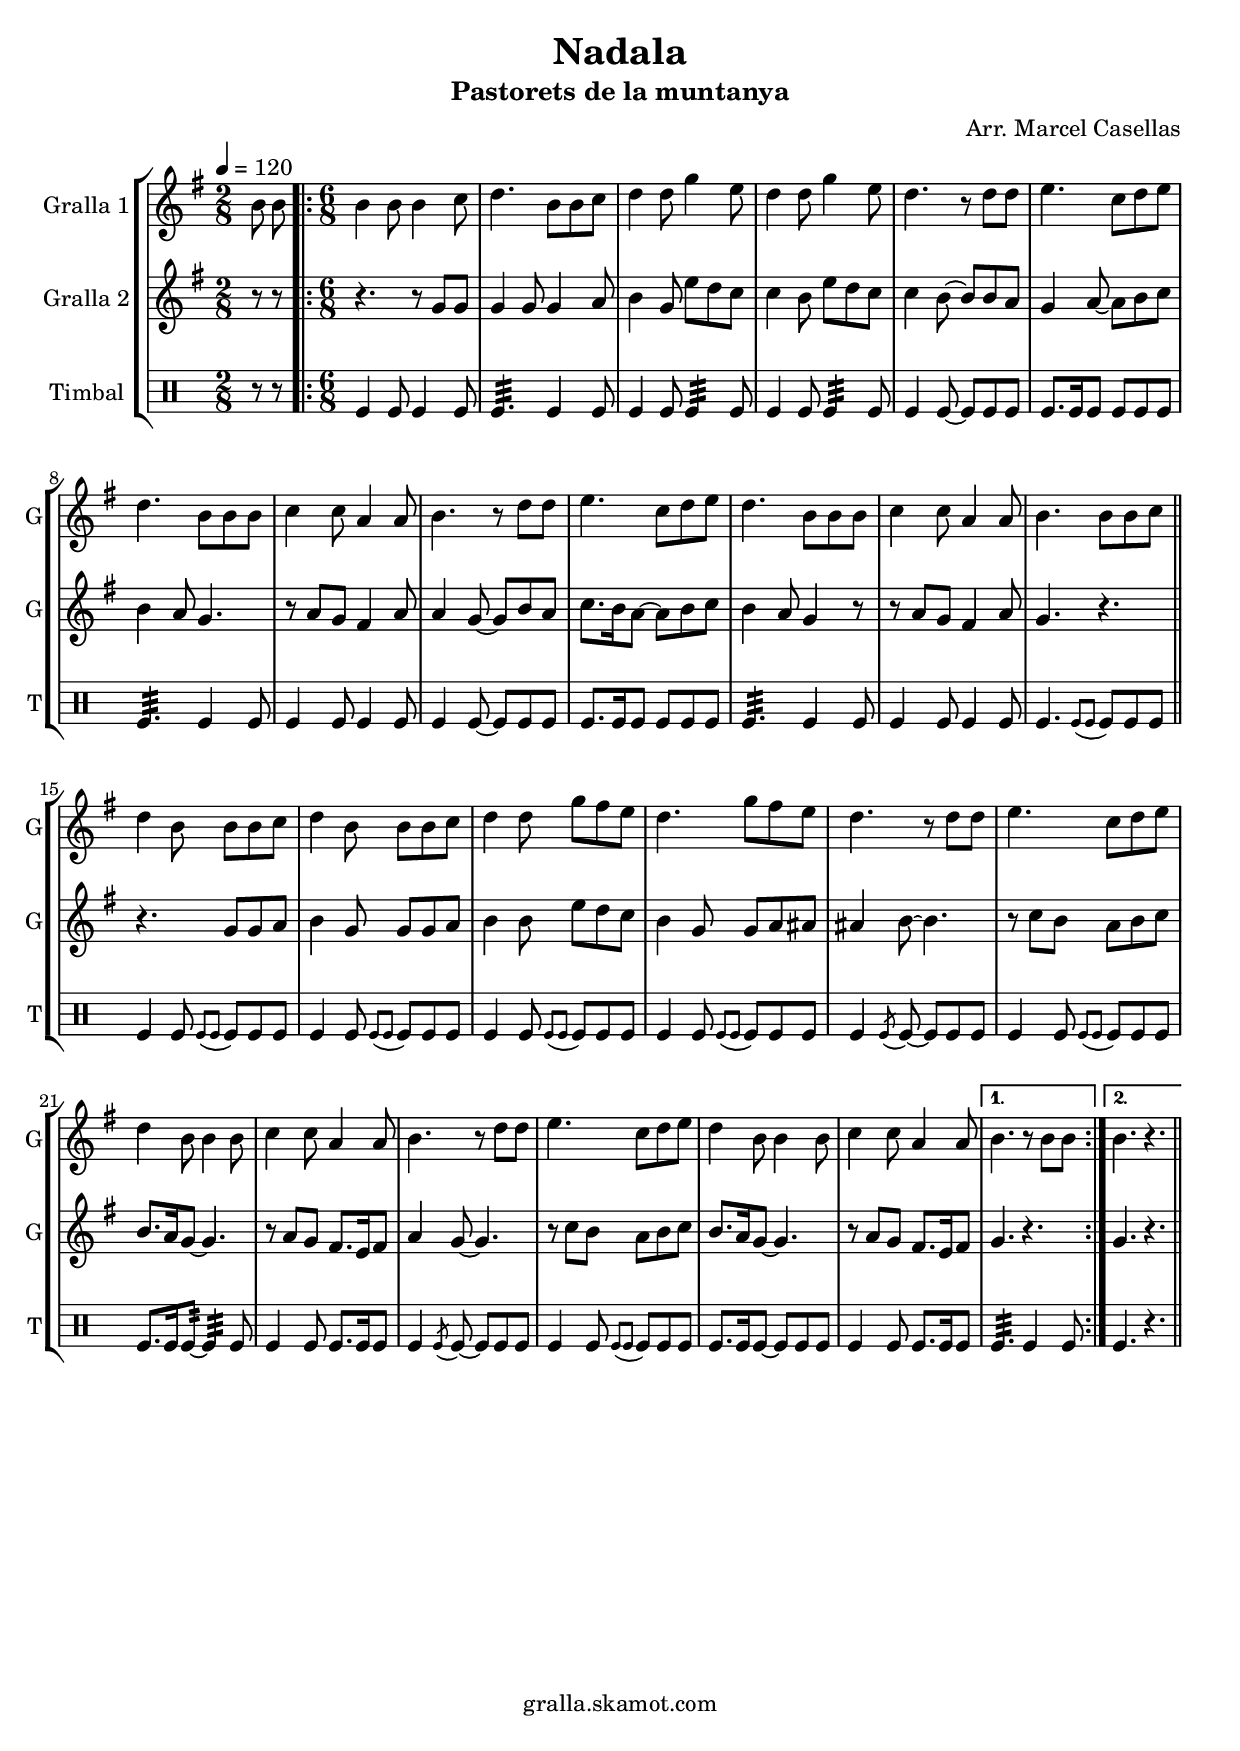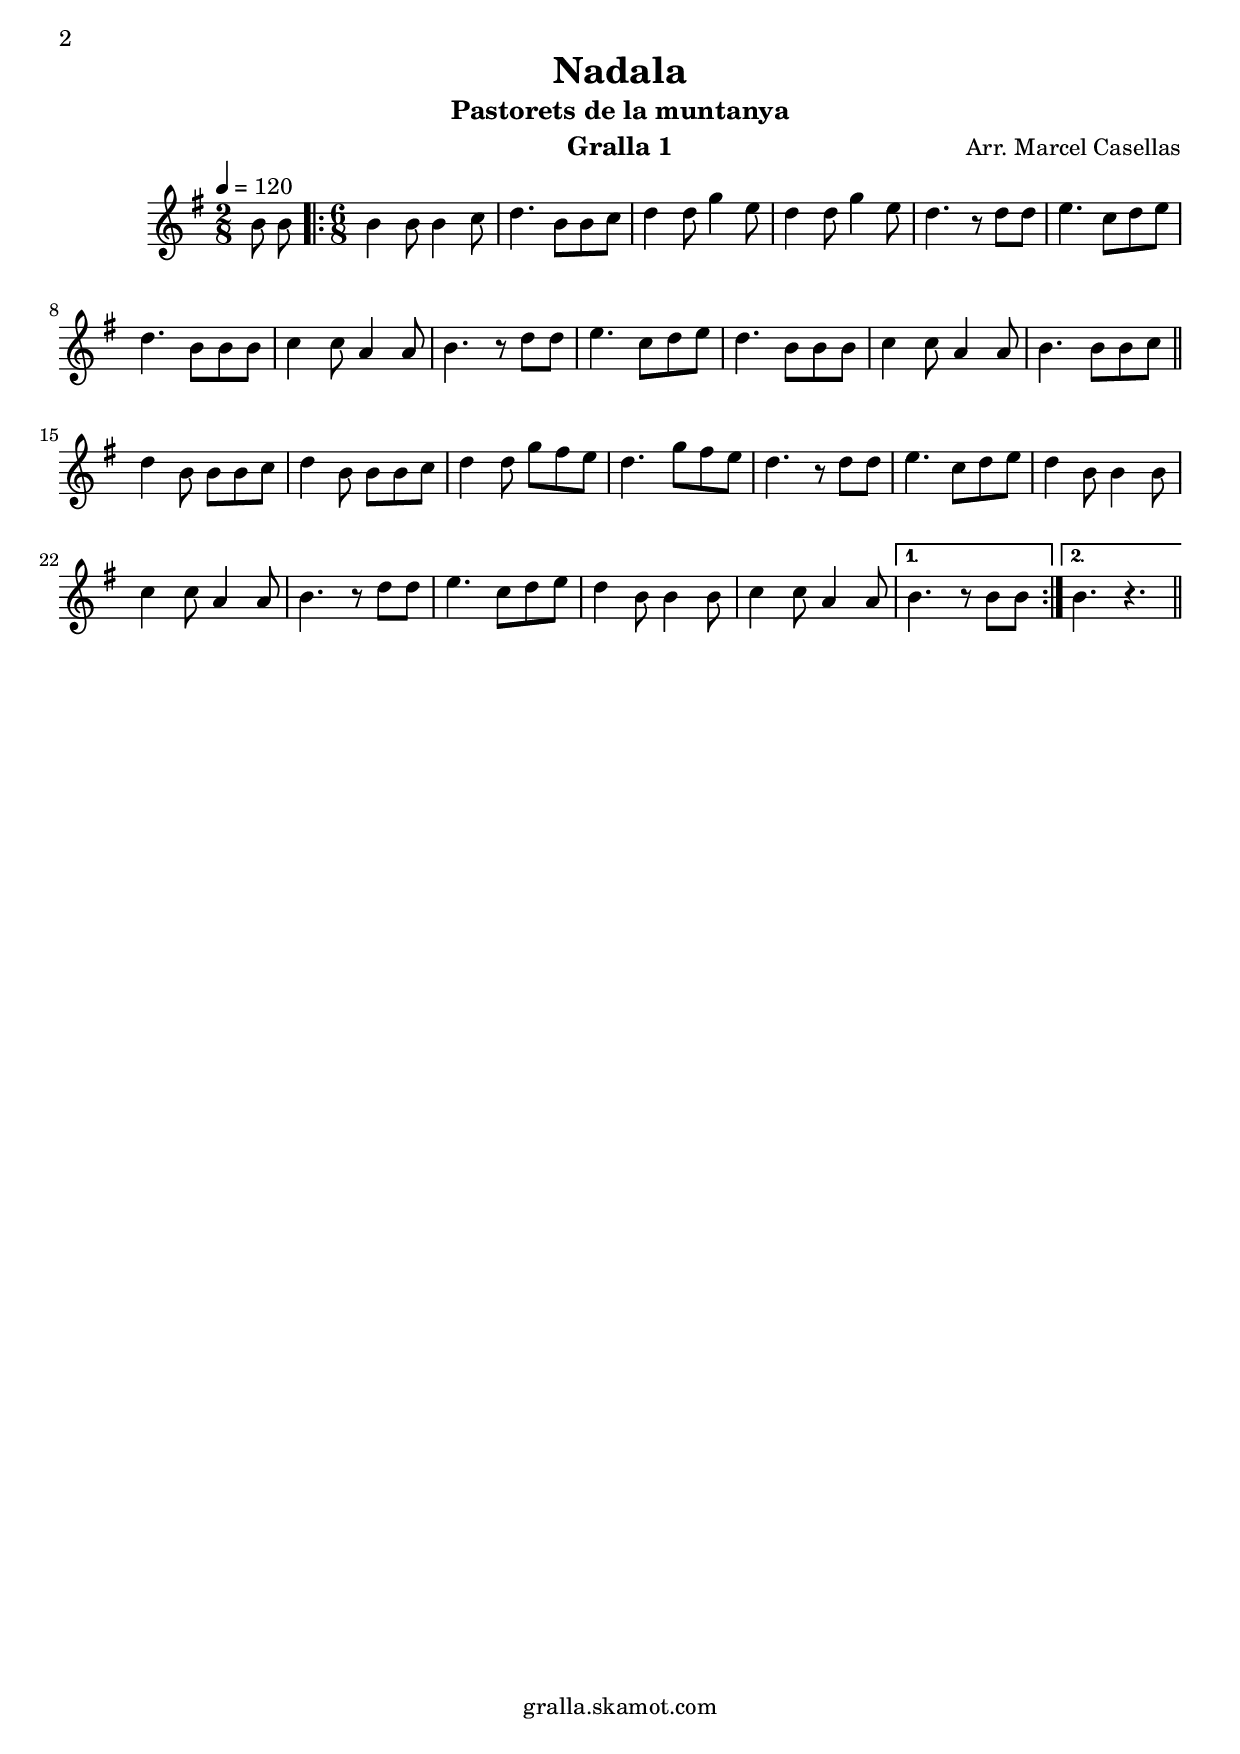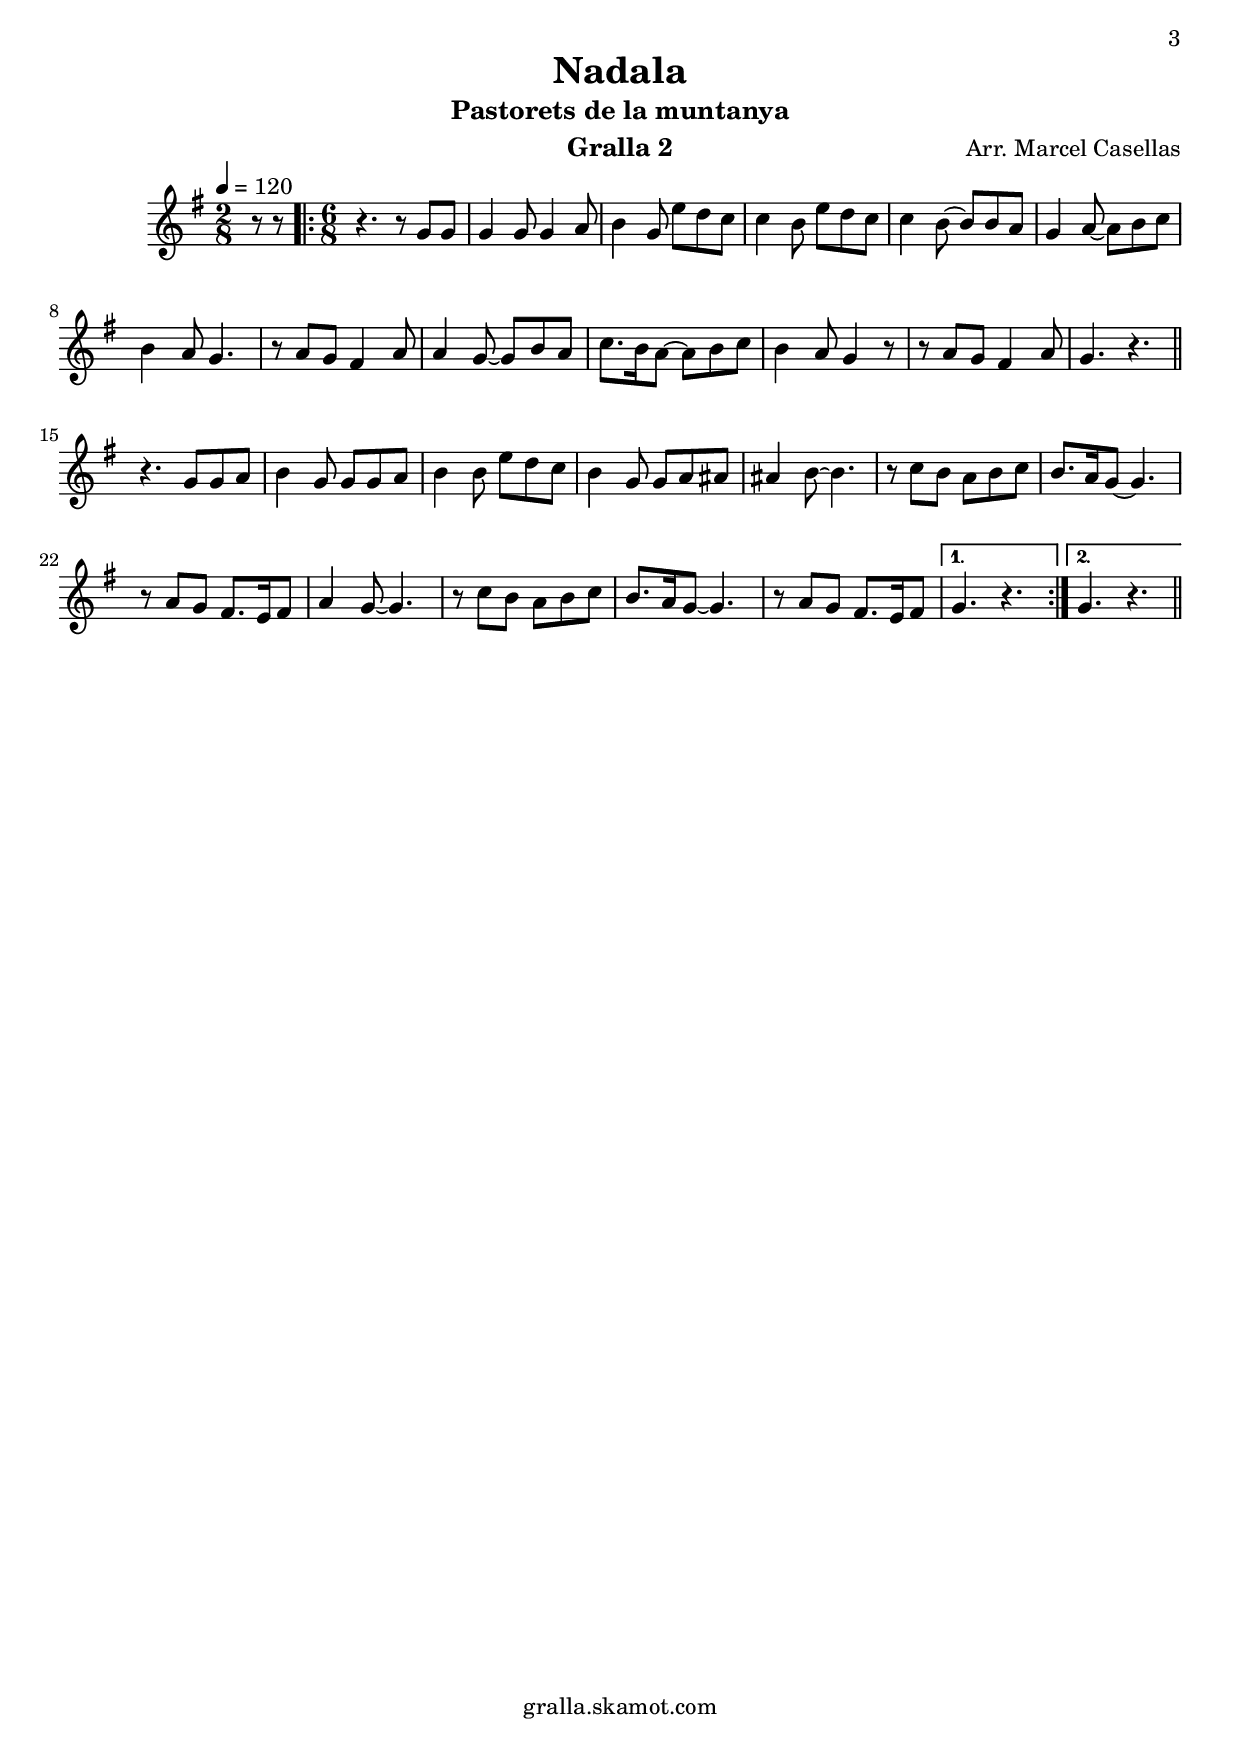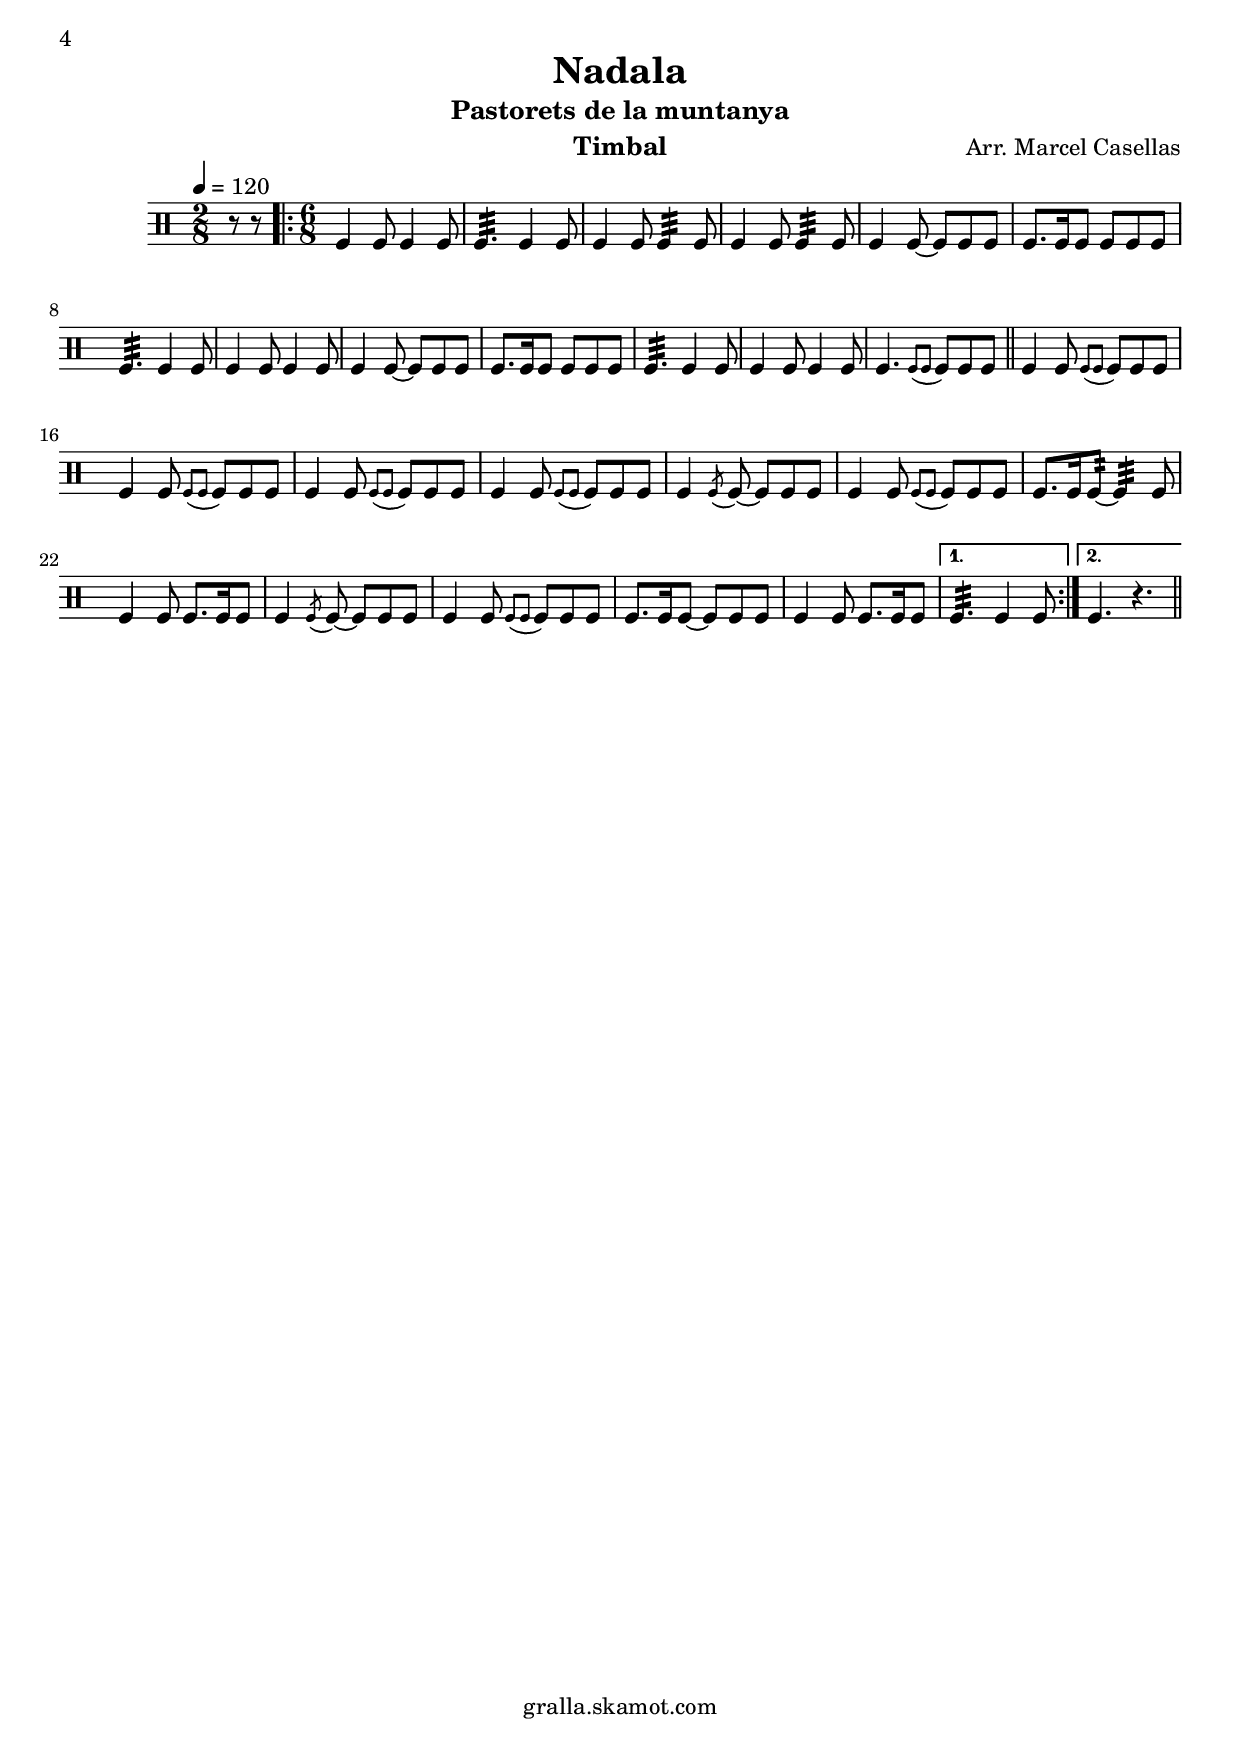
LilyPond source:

\version "2.16.2"

\header {
  dedication=""
  title="Nadala"
  subtitle="Pastorets de la muntanya"
  subsubtitle=""
  poet=""
  meter=""
  piece=""
  composer="Arr. Marcel Casellas"
  arranger=""
  opus=""
  instrument=""
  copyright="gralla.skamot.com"
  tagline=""
}

liniaroAa =
\relative b'
{
  \tempo 4=120
  \clef treble
  \key g \major
  \time 2/8
  b8 b  |
  \time 6/8   \repeat volta 2 { b4 b8 b4 c8  |
  d4. b8 b c  |
  d4 d8 g4 e8  |
  %05
  d4 d8 g4 e8  |
  d4. r8 d d  |
  e4. c8 d e  |
  d4. b8 b b  |
  c4 c8 a4 a8  |
  %10
  b4. r8 d d  |
  e4. c8 d e  |
  d4. b8 b b  |
  c4 c8 a4 a8  |
  b4. b8 b c  \bar "||"
  %15
  d4 b8 b b c  |
  d4 b8 b b c  |
  d4 d8 g fis e  |
  d4. g8 fis e  |
  d4. r8 d d  |
  %20
  e4. c8 d e  |
  d4 b8 b4 b8  |
  c4 c8 a4 a8  |
  b4. r8 d d  |
  e4. c8 d e  |
  %25
  d4 b8 b4 b8  |
  c4 c8 a4 a8 }
  \alternative { { b4. r8 b b }
  { b4. r } } \bar "||"
}

liniaroAb =
\relative g'
{
  \tempo 4=120
  \clef treble
  \key g \major
  \time 2/8
  r8 r  |
  \time 6/8   \repeat volta 2 { r4. r8 g g  |
  g4 g8 g4 a8  |
  b4 g8 e' d c  |
  %05
  c4 b8 e d c  |
  c4 b8 ~ b b a  |
  g4 a8 ~ a b c  |
  b4 a8 g4.  |
  r8 a g fis4 a8  |
  %10
  a4 g8 ~ g b a  |
  c8. b16 a8 ~ a b c  |
  b4 a8 g4 r8  |
  r8 a g fis4 a8  |
  g4. r  \bar "||"
  %15
  r4. g8 g a  |
  b4 g8 g g a  |
  b4 b8 e d c  |
  b4 g8 g a ais  |
  ais4 b8 ~ b4.  |
  %20
  r8 c b a b c  |
  b8. a16 g8 ~ g4.  |
  r8 a g fis8. e16 fis8  |
  a4 g8 ~ g4.  |
  r8 c b a b c  |
  %25
  b8. a16 g8 ~ g4.  |
  r8 a g fis8. e16 fis8 }
  \alternative { { g4. r }
  { g4. r } } \bar "||"
}

liniaroAc =
\drummode
{
  \tempo 4=120
  \time 2/8
  r8 r  |
  \time 6/8   \repeat volta 2 { tomfl4 tomfl8 tomfl4 tomfl8  |
  tomfl4.:32 tomfl4 tomfl8  |
  tomfl4 tomfl8 tomfl4:32 tomfl8  |
  %05
  tomfl4 tomfl8 tomfl4:32 tomfl8  |
  tomfl4 tomfl8 ~ tomfl tomfl tomfl  |
  tomfl8. tomfl16 tomfl8 tomfl tomfl tomfl  |
  tomfl4.:32 tomfl4 tomfl8  |
  tomfl4 tomfl8 tomfl4 tomfl8  |
  %10
  tomfl4 tomfl8 ~ tomfl tomfl tomfl  |
  tomfl8. tomfl16 tomfl8 tomfl tomfl tomfl  |
  tomfl4.:32 tomfl4 tomfl8  |
  tomfl4 tomfl8 tomfl4 tomfl8  |
  tomfl4. \appoggiatura { tomfl8 tomfl } tomfl tomfl tomfl  \bar "||"
  %15
  tomfl4 tomfl8 \appoggiatura { tomfl tomfl } tomfl tomfl tomfl  |
  tomfl4 tomfl8 \appoggiatura { tomfl tomfl } tomfl tomfl tomfl  |
  tomfl4 tomfl8 \appoggiatura { tomfl tomfl } tomfl tomfl tomfl  |
  tomfl4 tomfl8 \appoggiatura { tomfl tomfl } tomfl tomfl tomfl  |
  tomfl4 \acciaccatura { tomfl8 } tomfl ~ tomfl tomfl tomfl  |
  %20
  tomfl4 tomfl8 \appoggiatura { tomfl tomfl } tomfl tomfl tomfl  |
  tomfl8. tomfl16 tomfl8:32 ~ tomfl4:32 tomfl8  |
  tomfl4 tomfl8 tomfl8. tomfl16 tomfl8  |
  tomfl4 \acciaccatura { tomfl8 } tomfl ~ tomfl tomfl tomfl  |
  tomfl4 tomfl8 \appoggiatura { tomfl tomfl } tomfl tomfl tomfl  |
  %25
  tomfl8. tomfl16 tomfl8 ~ tomfl tomfl tomfl  |
  tomfl4 tomfl8 tomfl8. tomfl16 tomfl8 }
  \alternative { { tomfl4.:32 tomfl4 tomfl8 }
  { tomfl4. r } } \bar "||"
}

\bookpart {
  \score {
    \new StaffGroup {
      \override Score.RehearsalMark #'self-alignment-X = #LEFT
      <<
        \new Staff \with {instrumentName = #"Gralla 1" shortInstrumentName = #"G"} \liniaroAa
        \new Staff \with {instrumentName = #"Gralla 2" shortInstrumentName = #"G"} \liniaroAb
        \new DrumStaff \with {instrumentName = #"Timbal" shortInstrumentName = #"T"} \liniaroAc
      >>
    }
    \layout {}
  }
  \score { \unfoldRepeats
    \new StaffGroup {
      \override Score.RehearsalMark #'self-alignment-X = #LEFT
      <<
        \new Staff \with {instrumentName = #"Gralla 1" shortInstrumentName = #"G"} \liniaroAa
        \new Staff \with {instrumentName = #"Gralla 2" shortInstrumentName = #"G"} \liniaroAb
        \new DrumStaff \with {instrumentName = #"Timbal" shortInstrumentName = #"T"} \liniaroAc
      >>
    }
    \midi {
      \set Staff.midiInstrument = "oboe"
      \set DrumStaff.midiInstrument = "drums"
    }
  }
}

\bookpart {
  \header {instrument="Gralla 1"}
  \score {
    \new StaffGroup {
      \override Score.RehearsalMark #'self-alignment-X = #LEFT
      <<
        \new Staff \liniaroAa
      >>
    }
    \layout {}
  }
  \score { \unfoldRepeats
    \new StaffGroup {
      \override Score.RehearsalMark #'self-alignment-X = #LEFT
      <<
        \new Staff \liniaroAa
      >>
    }
    \midi {
      \set Staff.midiInstrument = "oboe"
      \set DrumStaff.midiInstrument = "drums"
    }
  }
}

\bookpart {
  \header {instrument="Gralla 2"}
  \score {
    \new StaffGroup {
      \override Score.RehearsalMark #'self-alignment-X = #LEFT
      <<
        \new Staff \liniaroAb
      >>
    }
    \layout {}
  }
  \score { \unfoldRepeats
    \new StaffGroup {
      \override Score.RehearsalMark #'self-alignment-X = #LEFT
      <<
        \new Staff \liniaroAb
      >>
    }
    \midi {
      \set Staff.midiInstrument = "oboe"
      \set DrumStaff.midiInstrument = "drums"
    }
  }
}

\bookpart {
  \header {instrument="Timbal"}
  \score {
    \new StaffGroup {
      \override Score.RehearsalMark #'self-alignment-X = #LEFT
      <<
        \new DrumStaff \liniaroAc
      >>
    }
    \layout {}
  }
  \score { \unfoldRepeats
    \new StaffGroup {
      \override Score.RehearsalMark #'self-alignment-X = #LEFT
      <<
        \new DrumStaff \liniaroAc
      >>
    }
    \midi {
      \set Staff.midiInstrument = "oboe"
      \set DrumStaff.midiInstrument = "drums"
    }
  }
}

